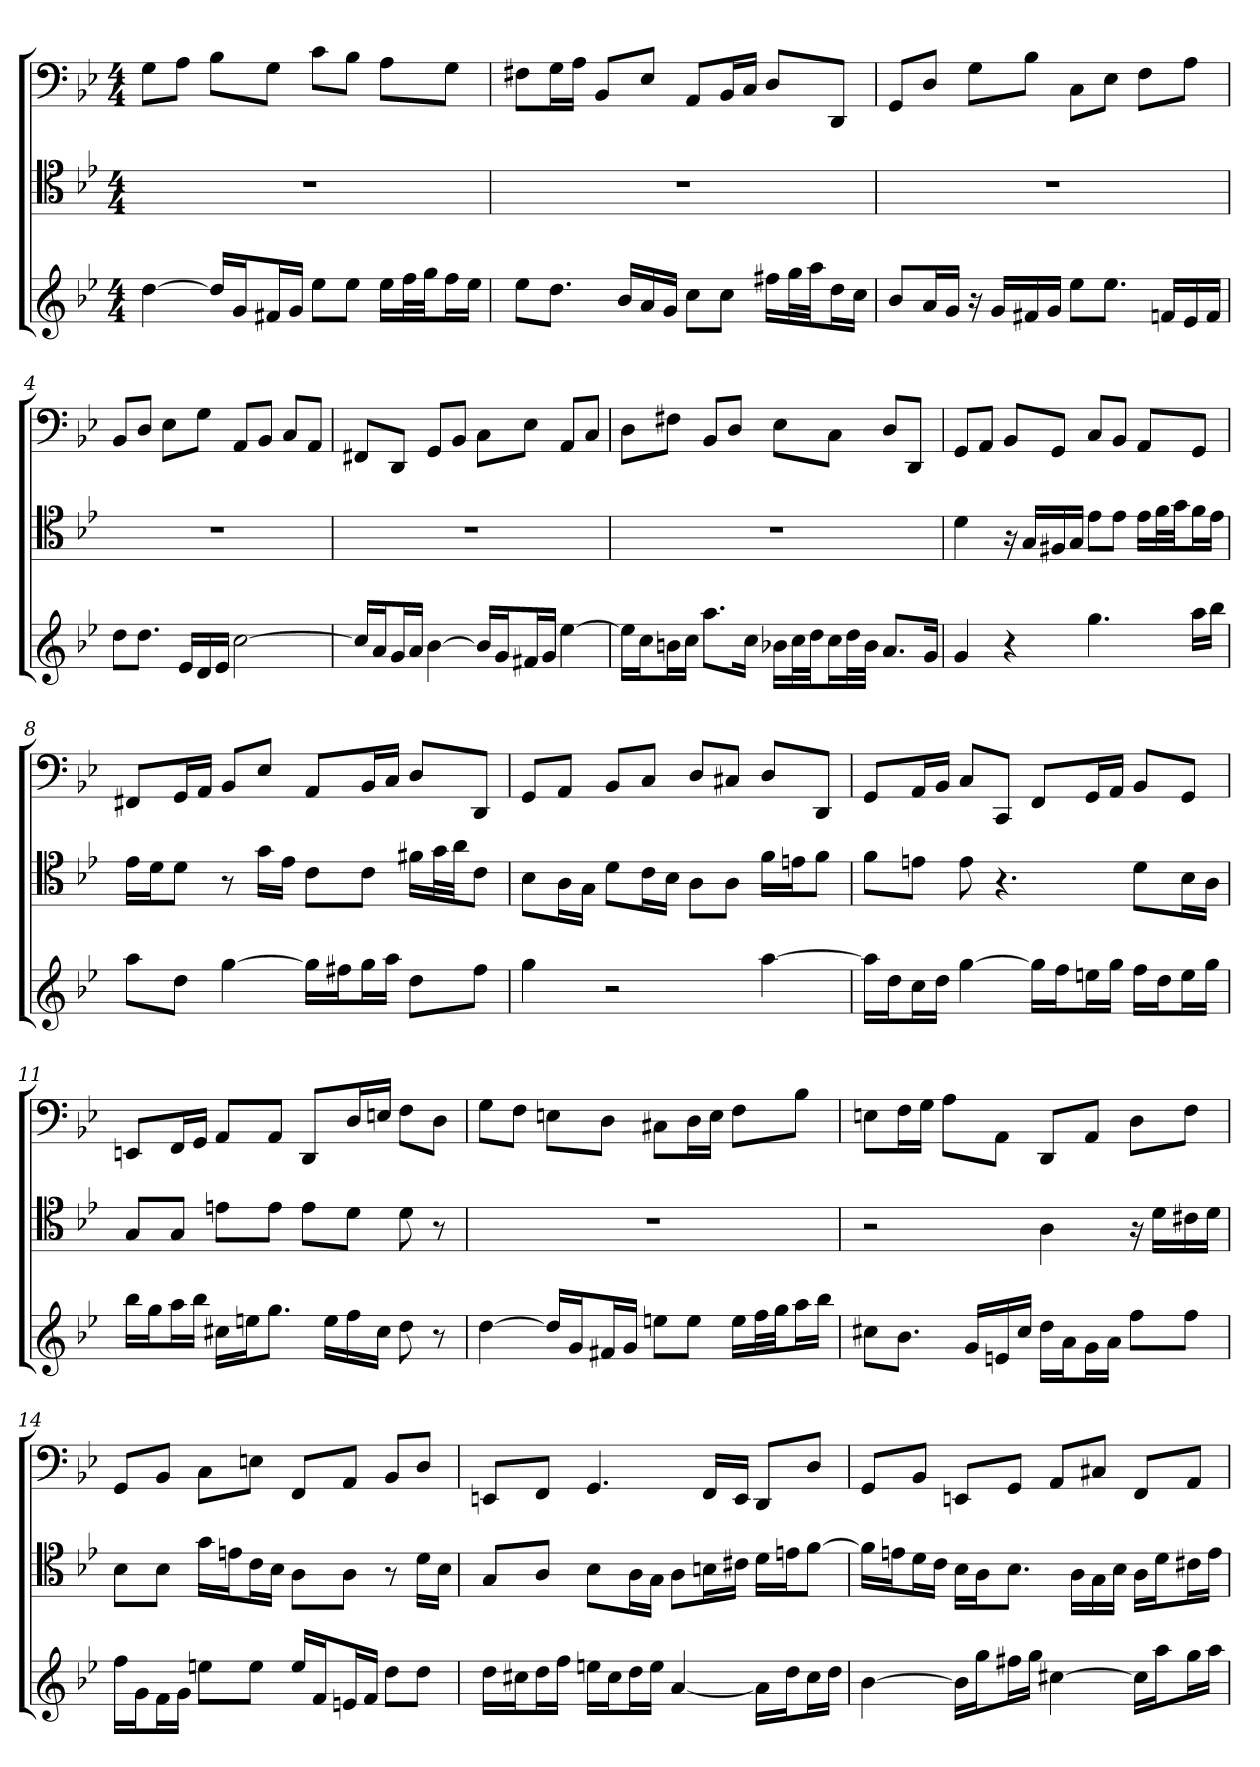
**kern	**kern	**kern
*part3	*part2	*part1
*staff3	*staff2	*staff1
*	*clefC4	*clefF4
*k[b-e-]	*k[b-e-]	*k[b-e-]
*g:	*g:	*g:
*M4/4	*M4/4	*M4/4
=1	=1	=1
[4dd	1r	8G\L
.	.	8A\J
16ddLL]	.	8B-\L
16gJ	.	.
16f#XL	.	8G\J
16gJJ	.	.
8ee-L	.	8c\L
8ee-J	.	8B-\J
16ee-LL	.	8A\L
32ffL	.	.
32ggJJ	.	.
16ffL	.	8G\J
16ee-JJ	.	.
=2	=2	=2
8ee-L	1r	8F#X\L
8.ddJ	.	16G\L
.	.	16A\JJ
.	.	8BB-/L
16b-LL	.	.
16a	.	8E-/J
16gJJ	.	.
8ccL	.	8AA/L
8ccJ	.	16BB-/L
.	.	16C/JJ
16ff#XLL	.	8D/L
32ggL	.	.
32aaJJ	.	.
16ddL	.	8DD/J
16ccJJ	.	.
=3	=3	=3
8b-L	1r	8GG/L
16aL	.	8D/J
16gJJ	.	.
16r	.	8G\L
16gLL	.	.
16f#X	.	8B-\J
16gJJ	.	.
8ee-L	.	8C\L
8.ee-J	.	8E-\J
.	.	8F\L
16fnLL	.	.
16e-	.	8A\J
16fJJ	.	.
=4	=4	=4
8ddL	1r	8BB-/L
8.ddJ	.	8D/J
.	.	8E-\L
16e-LL	.	.
16d	.	8G\J
16e-JJ	.	.
[2cc	.	8AA/L
.	.	8BB-/J
.	.	8C/L
.	.	8AA/J
=5	=5	=5
16ccLL]	1r	8FF#X/L
16aJ	.	.
16gL	.	8DD/J
16aJJ	.	.
[4b-	.	8GG/L
.	.	8BB-/J
16b-LL]	.	8C\L
16gJ	.	.
16f#XL	.	8E-\J
16gJJ	.	.
[4ee-	.	8AA/L
.	.	8C/J
=6	=6	=6
16ee-LL]	1r	8D\L
16ccJ	.	.
16bnL	.	8F#X\J
16ccJJ	.	.
8.aaL	.	8BB-/L
.	.	8D/J
16ccJk	.	.
16b-XLL	.	8E-\L
32ccL	.	.
32ddJJ	.	.
16ccL	.	8C\J
32ddL	.	.
32b-JJJ	.	.
8.aL	.	8D/L
.	.	8DD/J
16gJk	.	.
=7	=7	=7
4g	4d	8GG/L
.	.	8AA/J
4r	16r	8BB-/L
.	16G/LL	.
.	16F#X/	8GG/J
.	16G/JJ	.
4.gg	8e-\L	8C/L
.	8e-\J	8BB-/J
.	16e-\LL	8AA/L
.	32f\L	.
.	32g\JJ	.
16aaLL	16f\L	8GG/J
16bb-JJ	16e-\JJ	.
=8	=8	=8
8aaL	16e-\LL	8FF#X/L
.	16d\J	.
8ddJ	8d\J	16GG/L
.	.	16AA/JJ
[4gg	8r	8BB-/L
.	16g\LL	8E-/J
.	16e-\JJ	.
16ggLL]	8c\L	8AA/L
16ff#XJ	.	.
16ggL	8c\J	16BB-/L
16aaJJ	.	16C/JJ
8ddL	16f#X\LL	8D/L
.	32g\L	.
.	32a\JJ	.
8ff#J	8c\J	8DD/J
=9	=9	=9
4gg	8B-\L	8GG/L
.	16A\L	8AA/J
.	16G\JJ	.
2r	8d\L	8BB-/L
.	16c\L	8C/J
.	16B-\JJ	.
.	8A\L	8D/L
.	8A\J	8C#X/J
[4aa	16f\LL	8D/L
.	16en\J	.
.	8f\J	8DD/J
=10	=10	=10
16aaLL]	8f\L	8GG/L
16ddJ	.	.
16ccL	8en\J	16AA/L
16ddJJ	.	16BB-/JJ
[4gg	8e	8C/L
.	4.r	8CC/J
16ggLL]	.	8FF/L
16ffJ	.	.
16eenL	.	16GG/L
16ggJJ	.	16AA/JJ
16ffLL	8d\L	8BB-/L
16ddJ	.	.
16eeL	16B-\L	8GG/J
16ggJJ	16A\JJ	.
=11	=11	=11
16bb-LL	8G/L	8EEn/L
16ggJ	.	.
16aaL	8G/J	16FF/L
16bb-JJ	.	16GG/JJ
16cc#XLL	8en\L	8AA/L
16eenJ	.	.
8.ggJ	8e\J	8AA/J
.	8e\L	8DD/L
16eeLL	.	.
16ff	8d\J	16D/L
16cc#JJ	.	16En/JJ
8dd	8d	8F\L
8r	8r	8D\J
=12	=12	=12
[4dd	1r	8G\L
.	.	8F\J
16ddLL]	.	8En\L
16gJ	.	.
16f#XL	.	8D\J
16gJJ	.	.
8eenL	.	8C#X\L
8eeJ	.	16D\L
.	.	16E\JJ
16eeLL	.	8F\L
32ffL	.	.
32ggJJ	.	.
16aaL	.	8B-\J
16bb-JJ	.	.
=13	=13	=13
8cc#XL	2r	8En\L
8.b-J	.	16F\L
.	.	16G\JJ
.	.	8A\L
16gLL	.	.
16en	.	8AA\J
16cc#JJ	.	.
16ddLL	4A	8DD/L
16aJ	.	.
16gL	.	8AA/J
16aJJ	.	.
8ffL	16r	8D\L
.	16d\LL	.
8ffJ	16c#X\	8F\J
.	16d\JJ	.
=14	=14	=14
16ffLL	8B-\L	8GG/L
16gJ	.	.
16fL	8B-\J	8BB-/J
16gJJ	.	.
8eenL	16g\LL	8C\L
.	16en\J	.
8eeJ	16c\L	8En\J
.	16B-\JJ	.
16eeLL	8A\L	8FF/L
16fJ	.	.
16enL	8A\J	8AA/J
16fJJ	.	.
8ddL	8r	8BB-/L
8ddJ	16d\LL	8D/J
.	16B-\JJ	.
=15	=15	=15
16ddLL	8G/L	8EEn/L
16cc#XJ	.	.
16ddL	8A/J	8FF/J
16ffJJ	.	.
16eenLL	8B-\L	4.GG
16cc#J	.	.
16ddL	16A\L	.
16eeJJ	16G\JJ	.
[4a	8A\L	.
.	16Bn\L	16FF/LL
.	16c#X\JJ	16EE/JJ
16aLL]	16d\LL	8DD/L
16ddJ	16en\J	.
16cc#L	[8f\J	8D/J
16ddJJ	.	.
=16	=16	=16
[4b-	16f\LL]	8GG/L
.	16en\J	.
.	16d\L	8BB-/J
.	16c\JJ	.
16b-LL]	16B-\LL	8EEn/L
16ggJ	16A\J	.
16ff#XL	8.B-\J	8GG/J
16ggJJ	.	.
[4cc#X	.	8AA/L
.	16A\LL	.
.	16G\	8C#X/J
.	16B-\JJ	.
16cc#LL]	16A\LL	8FF/L
16aaJ	16d\J	.
16ggL	16c#X\L	8AA/J
16aaJJ	16e\JJ	.
=	=	=
*-	*-	*-
